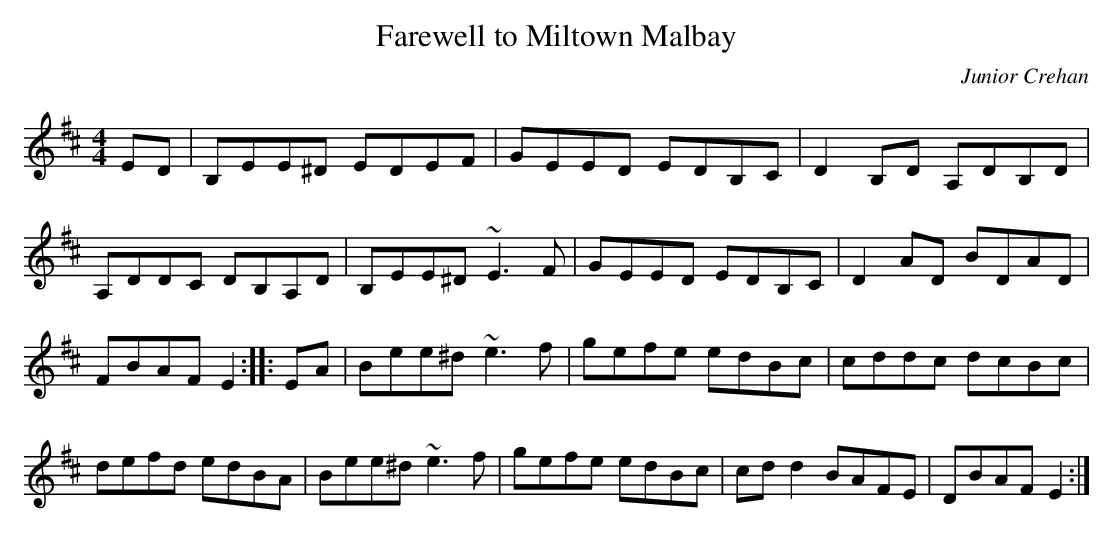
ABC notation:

X:1
T:Farewell to Miltown Malbay
C:Junior Crehan
L:1/8
M:4/4
K:EDor
ED|B,EE^D EDEF|GEED EDB,C|D2B,D A,DB,D|A,DDC DB,A,D|\
B,EE^D ~E3 F|GEED EDB,C|D2AD BDAD|FBAF E2::EA|\
Bee^d ~e3 f|gefe edBc|cddc dcBc|defd edBA|Bee^d ~e3 f|\
gefe edBc|cd d2BAFE|DBAF E2:|
